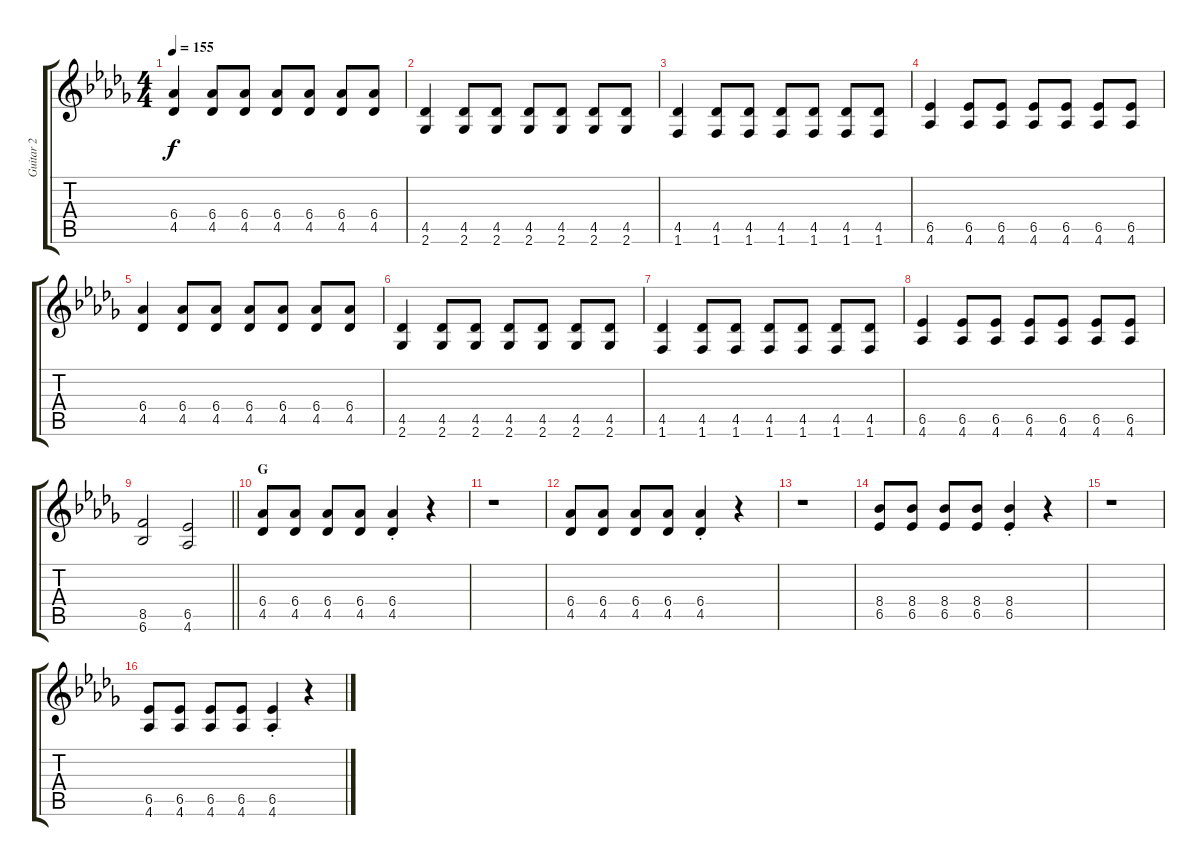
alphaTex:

\track ("Guitar 2" "Guitar 2") {instrument overdrivenguitar}
\staff {score tabs}
\tuning (E4 B3 G3 D3 A2 E2) {hide}
\ts (4 4)
\tempo 155
\clef g2
\ks db
(6.4 4.5).4{dy f} (6.4 4.5).8 (6.4 4.5).8 (6.4 4.5).8 (6.4 4.5).8 (6.4 4.5).8 (6.4 4.5).8 |
(4.5 2.6).4 (4.5 2.6).8 (4.5 2.6).8 (4.5 2.6).8 (4.5 2.6).8 (4.5 2.6).8 (4.5 2.6).8 |
(4.5 1.6).4 (4.5 1.6).8 (4.5 1.6).8 (4.5 1.6).8 (4.5 1.6).8 (4.5 1.6).8 (4.5 1.6).8 |
(6.5 4.6).4 (6.5 4.6).8 (6.5 4.6).8 (6.5 4.6).8 (6.5 4.6).8 (6.5 4.6).8 (6.5 4.6).8 |
(6.4 4.5).4 (6.4 4.5).8 (6.4 4.5).8 (6.4 4.5).8 (6.4 4.5).8 (6.4 4.5).8 (6.4 4.5).8 |
(4.5 2.6).4 (4.5 2.6).8 (4.5 2.6).8 (4.5 2.6).8 (4.5 2.6).8 (4.5 2.6).8 (4.5 2.6).8 |
(4.5 1.6).4 (4.5 1.6).8 (4.5 1.6).8 (4.5 1.6).8 (4.5 1.6).8 (4.5 1.6).8 (4.5 1.6).8 |
(6.5 4.6).4 (6.5 4.6).8 (6.5 4.6).8 (6.5 4.6).8 (6.5 4.6).8 (6.5 4.6).8 (6.5 4.6).8 |
\barLineRight lightlight
(8.5 6.6).2 (6.5 4.6).2 |
\section ("" "G")
(6.4 4.5).8 (6.4 4.5).8 (6.4 4.5).8 (6.4 4.5).8 (6.4{st} 4.5{st}).4 r.4 |
r.1 |
(6.4 4.5).8 (6.4 4.5).8 (6.4 4.5).8 (6.4 4.5).8 (6.4{st} 4.5{st}).4 r.4 |
r.1 |
(8.4 6.5).8 (8.4 6.5).8 (8.4 6.5).8 (8.4 6.5).8 (8.4{st} 6.5{st}).4 r.4 |
r.1 |
(6.5 4.6).8 (6.5 4.6).8 (6.5 4.6).8 (6.5 4.6).8 (6.5{st} 4.6{st}).4 r.4
